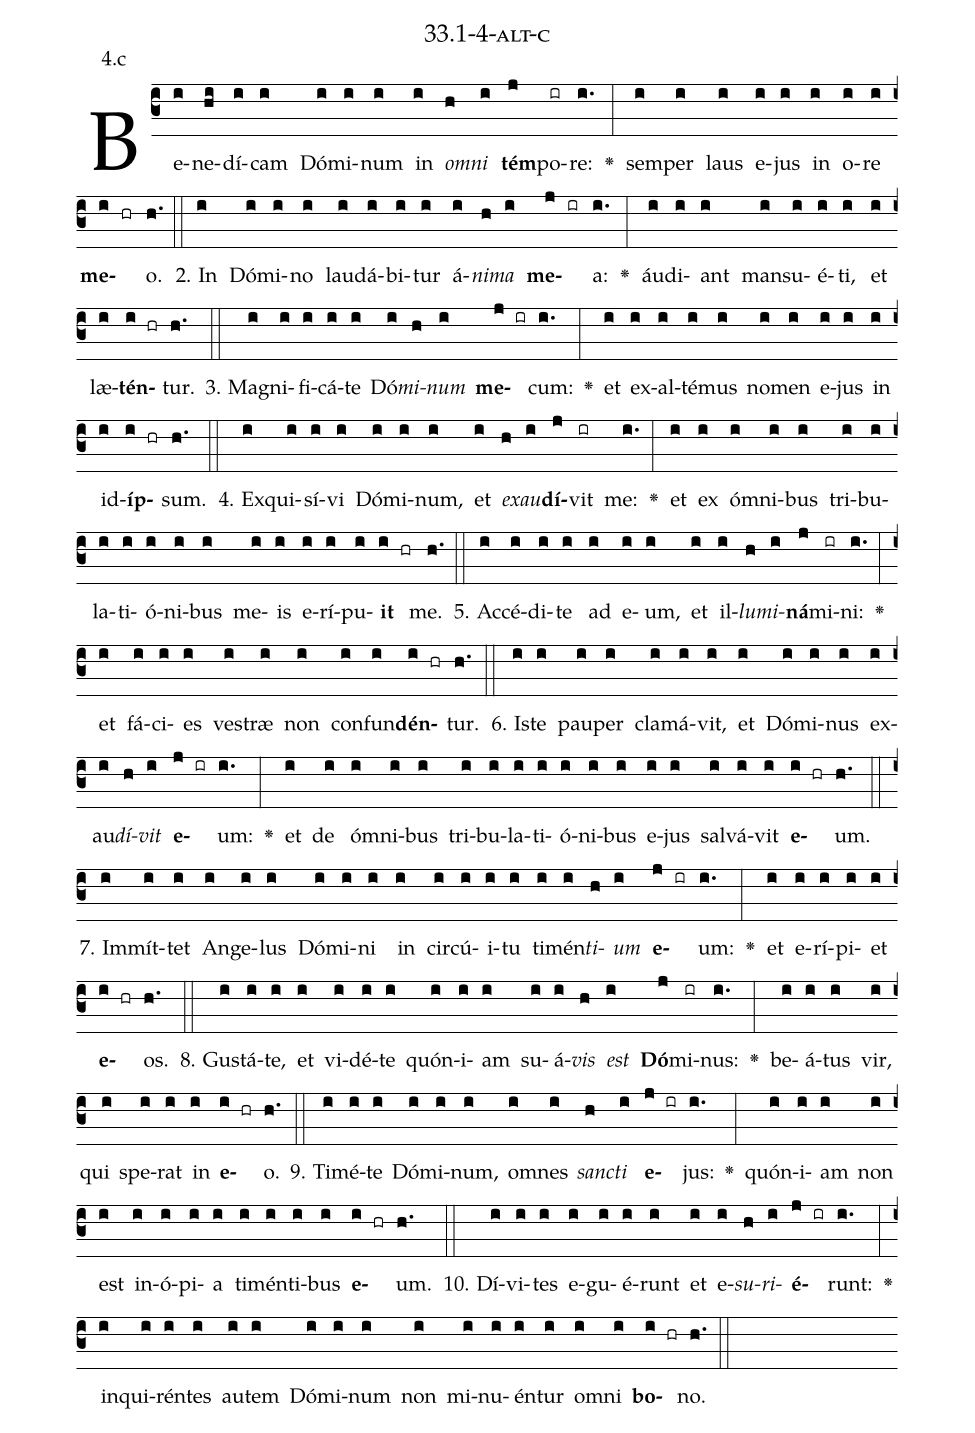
name: 33.1-4-alt-c;
annotation: 4.c;
%%
(c3)Be(i)ne(hi)dí(i)cam(i) Dó(i)mi(i)num(i) in(i) <i>om</i>(h)<i>ni</i>(i) <b>tém</b>(j)po(ir)re:(i.) <v>\greheightstar</v>(:) sem(i)per(i) laus(i) e(i)jus(i) in(i) o(i)re(i) <b>me</b>(i hr)o.(h.) (::)
2. In(i) Dó(i)mi(i)no(i) lau(i)dá(i)bi(i)tur(i) á(i)<i>ni</i>(h)<i>ma</i>(i) <b>me</b>(j ir)a:(i.) <v>\greheightstar</v>(:) áu(i)di(i)ant(i) man(i)su(i)é(i)ti,(i) et(i) læ(i)<b>tén</b>(i hr)tur.(h.) (::)
3. Ma(i)gni(i)fi(i)cá(i)te(i) Dó(i)<i>mi</i>(h)<i>num</i>(i) <b>me</b>(j ir)cum:(i.) <v>\greheightstar</v>(:) et(i) ex(i)al(i)té(i)mus(i) no(i)men(i) e(i)jus(i) in(i) id(i)<b>íp</b>(i hr)sum.(h.) (::)
4. Ex(i)qui(i)sí(i)vi(i) Dó(i)mi(i)num,(i) et(i) <i>ex</i>(h)<i>au</i>(i)<b>dí</b>(j)vit(ir) me:(i.) <v>\greheightstar</v>(:) et(i) ex(i) óm(i)ni(i)bus(i) tri(i)bu(i)la(i)ti(i)ó(i)ni(i)bus(i) me(i)is(i) e(i)rí(i)pu(i)<b>it</b>(i hr) me.(h.) (::)
5. Ac(i)cé(i)di(i)te(i) ad(i) e(i)um,(i) et(i) il(i)<i>lu</i>(h)<i>mi</i>(i)<b>ná</b>(j)mi(ir)ni:(i.) <v>\greheightstar</v>(:) et(i) fá(i)ci(i)es(i) ves(i)træ(i) non(i) con(i)fun(i)<b>dén</b>(i hr)tur.(h.) (::)
6. Is(i)te(i) pau(i)per(i) cla(i)má(i)vit,(i) et(i) Dó(i)mi(i)nus(i) ex(i)au(i)<i>dí</i>(h)<i>vit</i>(i) <b>e</b>(j ir)um:(i.) <v>\greheightstar</v>(:) et(i) de(i) óm(i)ni(i)bus(i) tri(i)bu(i)la(i)ti(i)ó(i)ni(i)bus(i) e(i)jus(i) sal(i)vá(i)vit(i) <b>e</b>(i hr)um.(h.) (::)
7. Im(i)mít(i)tet(i) An(i)ge(i)lus(i) Dó(i)mi(i)ni(i) in(i) cir(i)cú(i)i(i)tu(i) ti(i)mén(i)<i>ti</i>(h)<i>um</i>(i) <b>e</b>(j ir)um:(i.) <v>\greheightstar</v>(:) et(i) e(i)rí(i)pi(i)et(i) <b>e</b>(i hr)os.(h.) (::)
8. Gus(i)tá(i)te,(i) et(i) vi(i)dé(i)te(i) quón(i)i(i)am(i) su(i)á(i)<i>vis</i>(h) <i>est</i>(i) <b>Dó</b>(j)mi(ir)nus:(i.) <v>\greheightstar</v>(:) be(i)á(i)tus(i) vir,(i) qui(i) spe(i)rat(i) in(i) <b>e</b>(i hr)o.(h.) (::)
9. Ti(i)mé(i)te(i) Dó(i)mi(i)num,(i) om(i)nes(i) <i>sanc</i>(h)<i>ti</i>(i) <b>e</b>(j ir)jus:(i.) <v>\greheightstar</v>(:) quón(i)i(i)am(i) non(i) est(i) in(i)ó(i)pi(i)a(i) ti(i)mén(i)ti(i)bus(i) <b>e</b>(i hr)um.(h.) (::)
10. Dí(i)vi(i)tes(i) e(i)gu(i)é(i)runt(i) et(i) e(i)<i>su</i>(h)<i>ri</i>(i)<b>é</b>(j ir)runt:(i.) <v>\greheightstar</v>(:) in(i)qui(i)rén(i)tes(i) au(i)tem(i) Dó(i)mi(i)num(i) non(i) mi(i)nu(i)én(i)tur(i) om(i)ni(i) <b>bo</b>(i hr)no.(h.) (::)
